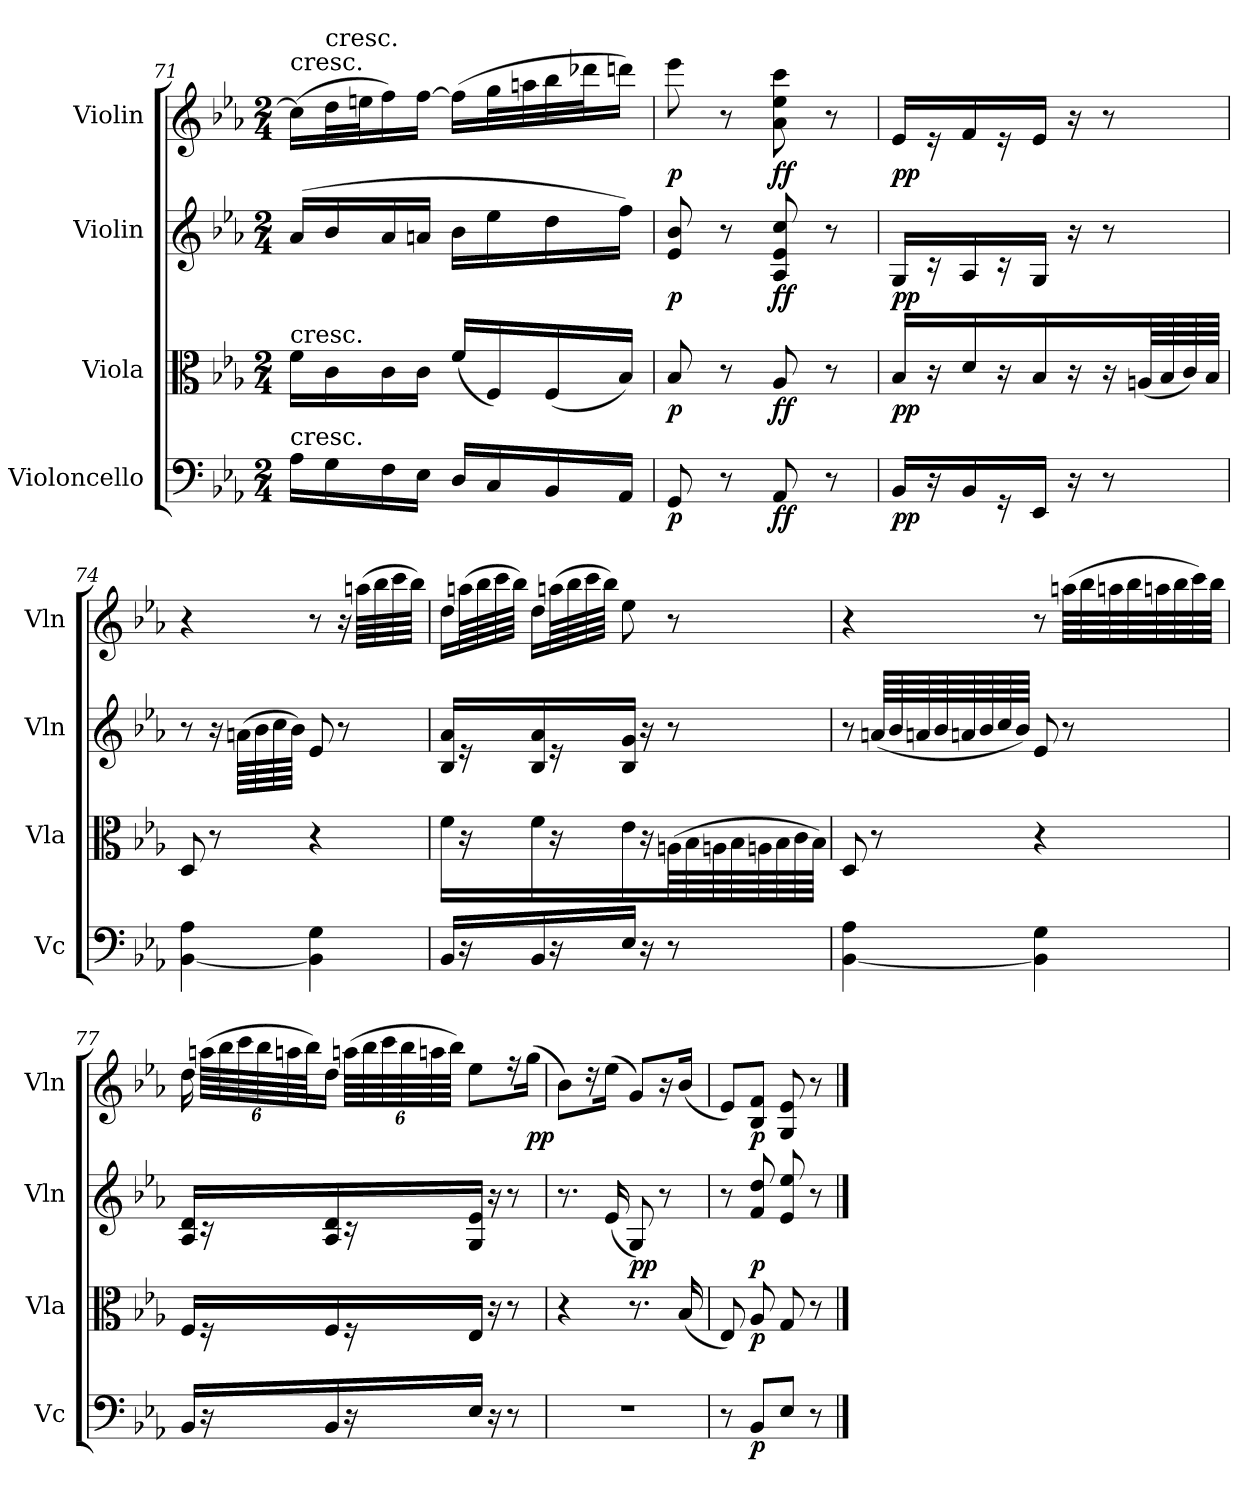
**kern	**dynam	**kern	**dynam	**kern	**dynam	**kern	**dynam
*part4	*part4	*part3	*part3	*part2	*part2	*part1	*part1
*staff4	*staff4	*staff3	*staff3	*staff2	*staff2	*staff1	*staff1
*I"Violoncello	*	*I"Viola	*	*I"Violin	*	*I"Violin	*
*I'Vc	*	*I'Vla	*	*I'Vln	*	*I'Vln	*
*clefF4	*	*clefC3	*	*clefG2	*	*clefG2	*
*k[b-e-a-]	*	*k[b-e-a-]	*	*k[b-e-a-]	*	*k[b-e-a-]	*
*M2/4	*	*M2/4	*	*M2/4	*	*M2/4	*
=71	=71	=71	=71	=71	=71	=71	=71
!	!	!	!	!	!	!LO:TX:t=cresc.	!
!	!	!LO:TX:t=cresc.	!	!	!	!	!
!LO:TX:t=cresc.	!	!	!	!	!	!	!
16A-\LL	.	16f\LL	.	(16a-/LL	.	(16cc\LL]	.
!	!	!	!	!	!	!LO:TX:t=cresc.	!
16G\	.	16c\	.	16b-/	.	32dd\L	.
.	.	.	.	.	.	32een\J	.
16F\	.	16c\	.	16a-/	.	16ff\)	.
16E-\JJ	.	16c\JJ	.	16an/JJ	.	[16ff\JJ	.
16D/LL	.	(16f/LL	.	16b-\LL	.	(16ff\LL]	.
16C/	.	16F/)	.	16ee-\	.	32gg\L	.
.	.	.	.	.	.	32aan\	.
16BB-/	.	(16F/	.	16dd\	.	32bb-\	.
.	.	.	.	.	.	32ddd-X\J	.
16AA-/JJ	.	16B-/JJ)	.	16ff\JJ)	.	16dddn\JJ)	.
=72	=72	=72	=72	=72	=72	=72	=72
8GG/	p	8B-/	p	8e-/ 8b-/	p	8eee-\	p
8r	.	8r	.	8r	.	8r	.
8AA-/	ff	8A-/	ff	8A-/ 8e-/ 8cc/	ff	8a-\ 8ee-\ 8ccc\	ff
8r	.	8r	.	8r	.	8r	.
=73	=73	=73	=73	=73	=73	=73	=73
16BB-/LL	pp	16B-/LL	pp	16G/LL	pp	16e-/LL	pp
16r	.	16r	.	16r	.	16r	.
16BB-/	.	16d/	.	16A-/	.	16f/	.
16r	.	16r	.	16r	.	16r	.
16EE-/JJ	.	16B-/	.	16G/JJ	.	16e-/JJ	.
16r	.	16r	.	16r	.	16r	.
8r	.	16r	.	8r	.	8r	.
.	.	(64An/LL	.	.	.	.	.
.	.	64B-/	.	.	.	.	.
.	.	64c/)	.	.	.	.	.
.	.	64B-/JJJJ	.	.	.	.	.
=74	=74	=74	=74	=74	=74	=74	=74
[4BB-\ 4A-\	.	8D/	.	8r	.	4r	.
.	.	8r	.	16r	.	.	.
.	.	.	.	(64an\LLLL	.	.	.
.	.	.	.	64b-\	.	.	.
.	.	.	.	64cc\	.	.	.
.	.	.	.	64b-\JJJJ)	.	.	.
4BB-]\ 4G\	.	4r	.	8e-/	.	8r	.
.	.	.	.	8r	.	16r	.
.	.	.	.	.	.	(64aan\LLLL	.
.	.	.	.	.	.	64bb-\	.
.	.	.	.	.	.	64ccc\	.
.	.	.	.	.	.	64bb-\JJJJ)	.
=75	=75	=75	=75	=75	=75	=75	=75
16BB-/LL	.	16f\LL	.	16B-/ 16a-/LL	.	16dd\LL	.
16r	.	16r	.	16r	.	(64aan\LL	.
.	.	.	.	.	.	64bb-\	.
.	.	.	.	.	.	64ccc\	.
.	.	.	.	.	.	64bb-\JJJJ)	.
16BB-/	.	16f\	.	16B-/ 16a-/	.	16dd\LL	.
16r	.	16r	.	16r	.	(64aan\LL	.
.	.	.	.	.	.	64bb-\	.
.	.	.	.	.	.	64ccc\	.
.	.	.	.	.	.	64bb-\JJJJ)	.
16E-/JJ	.	16e-\	.	16B-/ 16g/JJ	.	8ee-\	.
16r	.	16r	.	16r	.	.	.
8r	.	(64An\LL	.	8r	.	8r	.
.	.	64B-\	.	.	.	.	.
.	.	64An\	.	.	.	.	.
.	.	64B-\	.	.	.	.	.
.	.	64An\	.	.	.	.	.
.	.	64B-\	.	.	.	.	.
.	.	64c\	.	.	.	.	.
.	.	64B-\JJJJ)	.	.	.	.	.
=76	=76	=76	=76	=76	=76	=76	=76
[4BB-\ 4A-\	.	8D/	.	8r	.	4r	.
.	.	8r	.	(64an/LLLL	.	.	.
.	.	.	.	64b-/	.	.	.
.	.	.	.	64an/	.	.	.
.	.	.	.	64b-/	.	.	.
.	.	.	.	64an/	.	.	.
.	.	.	.	64b-/	.	.	.
.	.	.	.	64cc/	.	.	.
.	.	.	.	64b-/JJJJ)	.	.	.
4BB-]\ 4G\	.	4r	.	8e-/	.	8r	.
.	.	.	.	8r	.	(64aan\LLLL	.
.	.	.	.	.	.	64bb-\	.
.	.	.	.	.	.	64aan\	.
.	.	.	.	.	.	64bb-\	.
.	.	.	.	.	.	64aan\	.
.	.	.	.	.	.	64bb-\	.
.	.	.	.	.	.	64ccc\)	.
.	.	.	.	.	.	64bb-\JJJJ	.
=77	=77	=77	=77	=77	=77	=77	=77
16BB-/LL	.	16F/LL	.	16A-/ 16d/LL	.	16dd\	.
16r	.	16r	.	16r	.	(96aan\LLLL	.
.	.	.	.	.	.	96bb-\	.
.	.	.	.	.	.	96ccc\	.
.	.	.	.	.	.	96bb-\	.
.	.	.	.	.	.	96aan\	.
.	.	.	.	.	.	96bb-\JJ)	.
16BB-/	.	16F/	.	16A-/ 16d/	.	16dd\JJ	.
16r	.	16r	.	16r	.	(96aan\LLLL	.
.	.	.	.	.	.	96bb-\	.
.	.	.	.	.	.	96ccc\	.
.	.	.	.	.	.	96bb-\	.
.	.	.	.	.	.	96aan\	.
.	.	.	.	.	.	96bb-\JJJJ)	.
16E-/JJ	.	16E-/JJ	.	16G/ 16e-/JJ	.	8ee-\L	.
16r	.	16r	.	16r	.	.	.
8r	.	8r	.	8r	.	16r	.
.	.	.	.	.	.	(16gg\Jk	pp
=78	=78	=78	=78	=78	=78	=78	=78
2r	.	4r	.	8.r	.	8b-\L)	.
.	.	.	.	.	.	16r	.
.	.	.	.	(16e-/	.	(16ee-\Jk	.
.	.	8.r	.	8G/)	pp	8g/L)	.
.	.	.	.	8r	.	16r	.
.	.	(16B-/	.	.	.	(16b-/Jk	.
=79	=79	=79	=79	=79	=79	=79	=79
8r	.	8E-/)	.	8r	.	8e-/L)	.
8BB-/L	p	8A-/	p	8f/ 8dd/	p	8B-/ 8f/J	p
8E-/J	.	8G/	.	8e-/ 8ee-/	.	8G/ 8e-/	.
8r	.	8r	.	8r	.	8r	.
==	==	==	==	==	==	==	==
*-	*-	*-	*-	*-	*-	*-	*-
